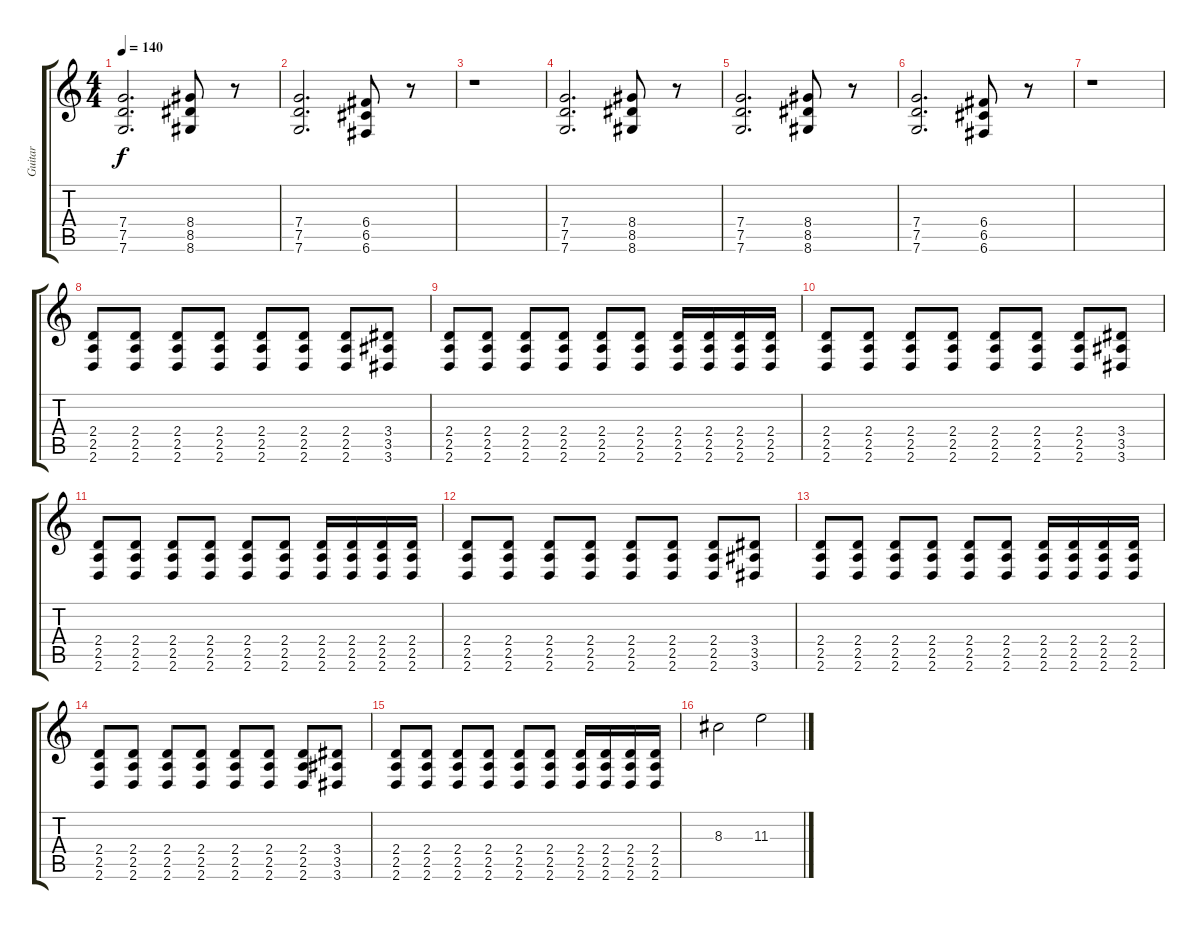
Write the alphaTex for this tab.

\track ("Guitar" "Guitar") {instrument distortionguitar}
\staff {score tabs}
\tuning (D4 A3 F3 C3 G2 C2) {hide}
\ts (4 4)
\tempo 140
\clef g2
\ks c
(7.4 7.5 7.6).2{d dy f} (8.4 8.5 8.6).8 r.8 |
(7.4 7.5 7.6).2{d} (6.4 6.5 6.6).8 r.8 |
r.1 |
(7.4 7.5 7.6).2{d} (8.4 8.5 8.6).8 r.8 |
(7.4 7.5 7.6).2{d} (8.4 8.5 8.6).8 r.8 |
(7.4 7.5 7.6).2{d} (6.4 6.5 6.6).8 r.8 |
r.1 |
(2.4 2.5 2.6).8 (2.4 2.5 2.6).8 (2.4 2.5 2.6).8 (2.4 2.5 2.6).8 (2.4 2.5 2.6).8 (2.4 2.5 2.6).8 (2.4 2.5 2.6).8 (3.4 3.5 3.6).8 |
(2.4 2.5 2.6).8 (2.4 2.5 2.6).8 (2.4 2.5 2.6).8 (2.4 2.5 2.6).8 (2.4 2.5 2.6).8 (2.4 2.5 2.6).8 (2.4 2.5 2.6).16 (2.4 2.5 2.6).16 (2.4 2.5 2.6).16 (2.4 2.5 2.6).16 |
(2.4 2.5 2.6).8 (2.4 2.5 2.6).8 (2.4 2.5 2.6).8 (2.4 2.5 2.6).8 (2.4 2.5 2.6).8 (2.4 2.5 2.6).8 (2.4 2.5 2.6).8 (3.4 3.5 3.6).8 |
(2.4 2.5 2.6).8 (2.4 2.5 2.6).8 (2.4 2.5 2.6).8 (2.4 2.5 2.6).8 (2.4 2.5 2.6).8 (2.4 2.5 2.6).8 (2.4 2.5 2.6).16 (2.4 2.5 2.6).16 (2.4 2.5 2.6).16 (2.4 2.5 2.6).16 |
(2.4 2.5 2.6).8 (2.4 2.5 2.6).8 (2.4 2.5 2.6).8 (2.4 2.5 2.6).8 (2.4 2.5 2.6).8 (2.4 2.5 2.6).8 (2.4 2.5 2.6).8 (3.4 3.5 3.6).8 |
(2.4 2.5 2.6).8 (2.4 2.5 2.6).8 (2.4 2.5 2.6).8 (2.4 2.5 2.6).8 (2.4 2.5 2.6).8 (2.4 2.5 2.6).8 (2.4 2.5 2.6).16 (2.4 2.5 2.6).16 (2.4 2.5 2.6).16 (2.4 2.5 2.6).16 |
(2.4 2.5 2.6).8 (2.4 2.5 2.6).8 (2.4 2.5 2.6).8 (2.4 2.5 2.6).8 (2.4 2.5 2.6).8 (2.4 2.5 2.6).8 (2.4 2.5 2.6).8 (3.4 3.5 3.6).8 |
(2.4 2.5 2.6).8 (2.4 2.5 2.6).8 (2.4 2.5 2.6).8 (2.4 2.5 2.6).8 (2.4 2.5 2.6).8 (2.4 2.5 2.6).8 (2.4 2.5 2.6).16 (2.4 2.5 2.6).16 (2.4 2.5 2.6).16 (2.4 2.5 2.6).16 |
8.3.2{balance 8} 11.3.2
